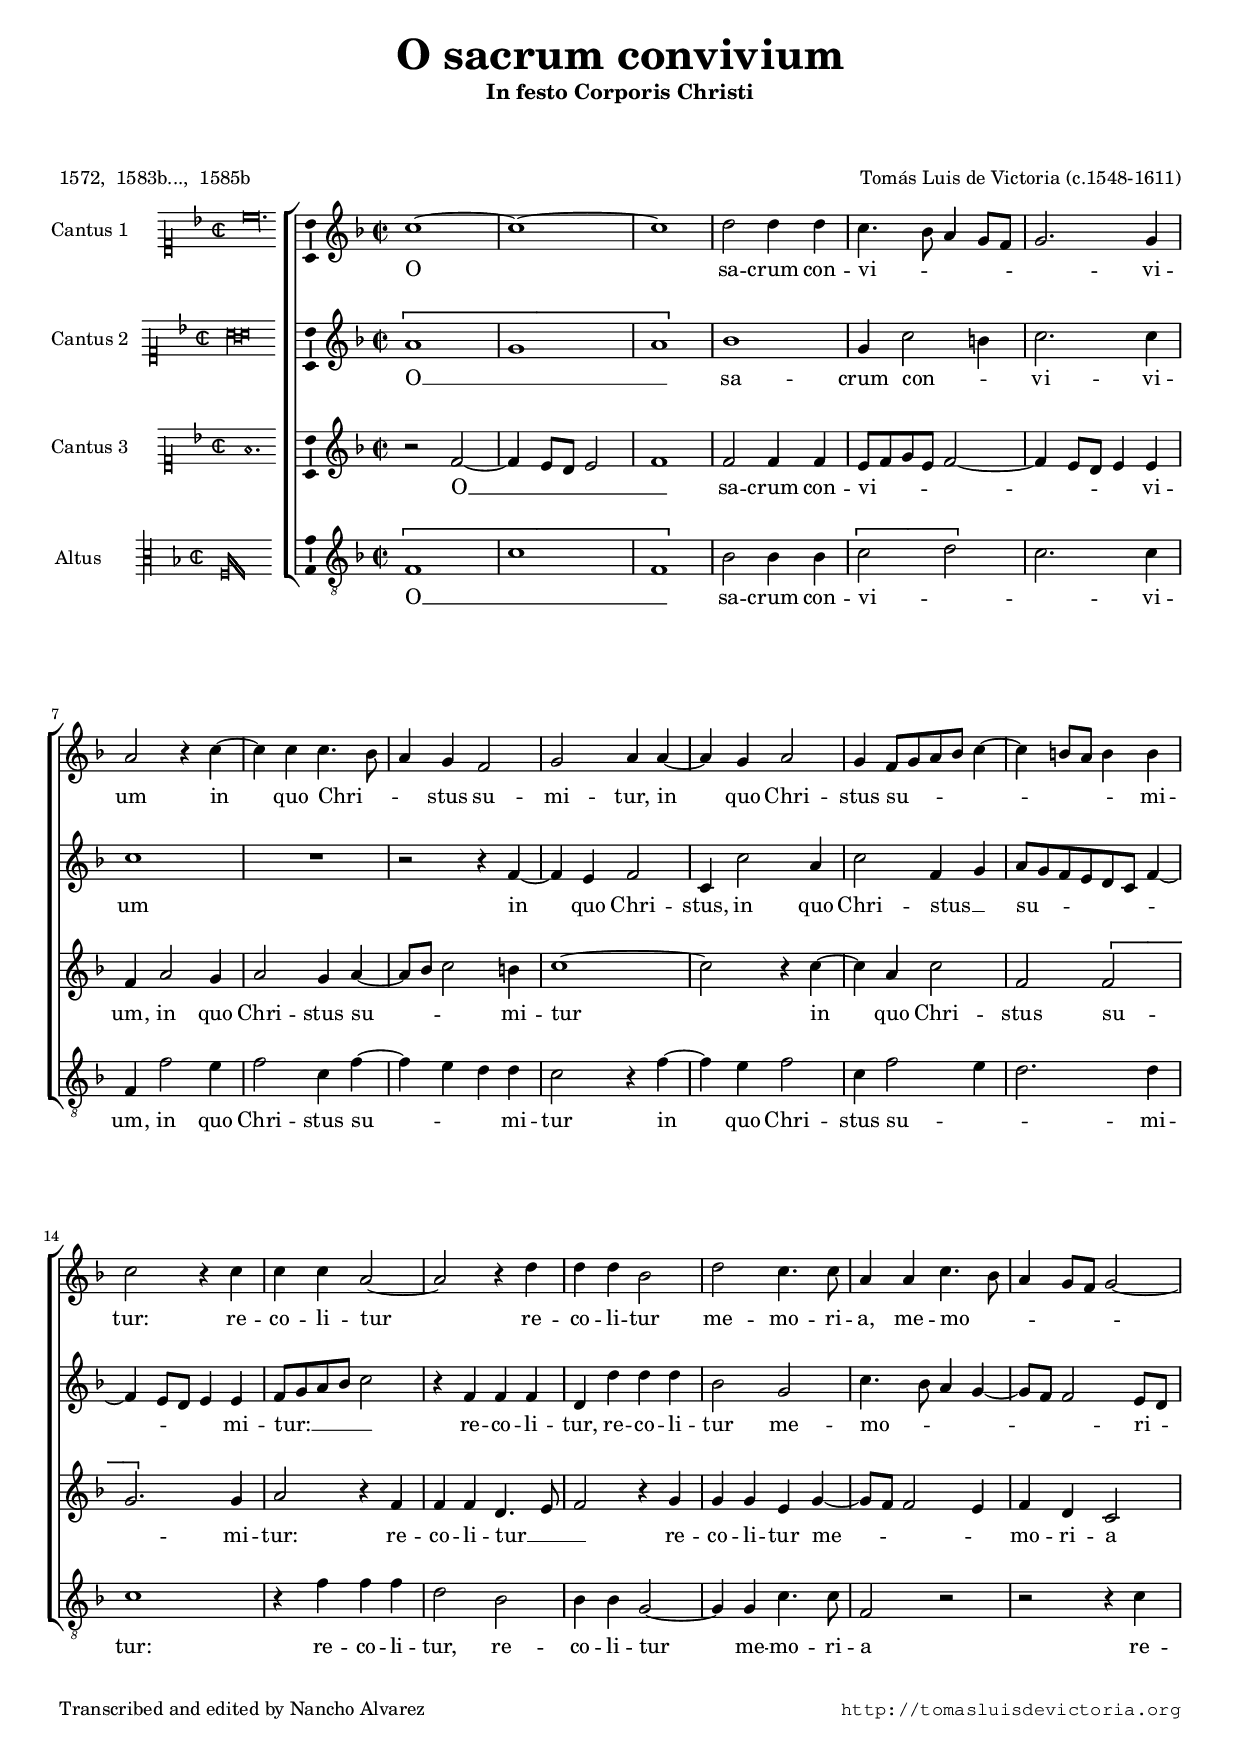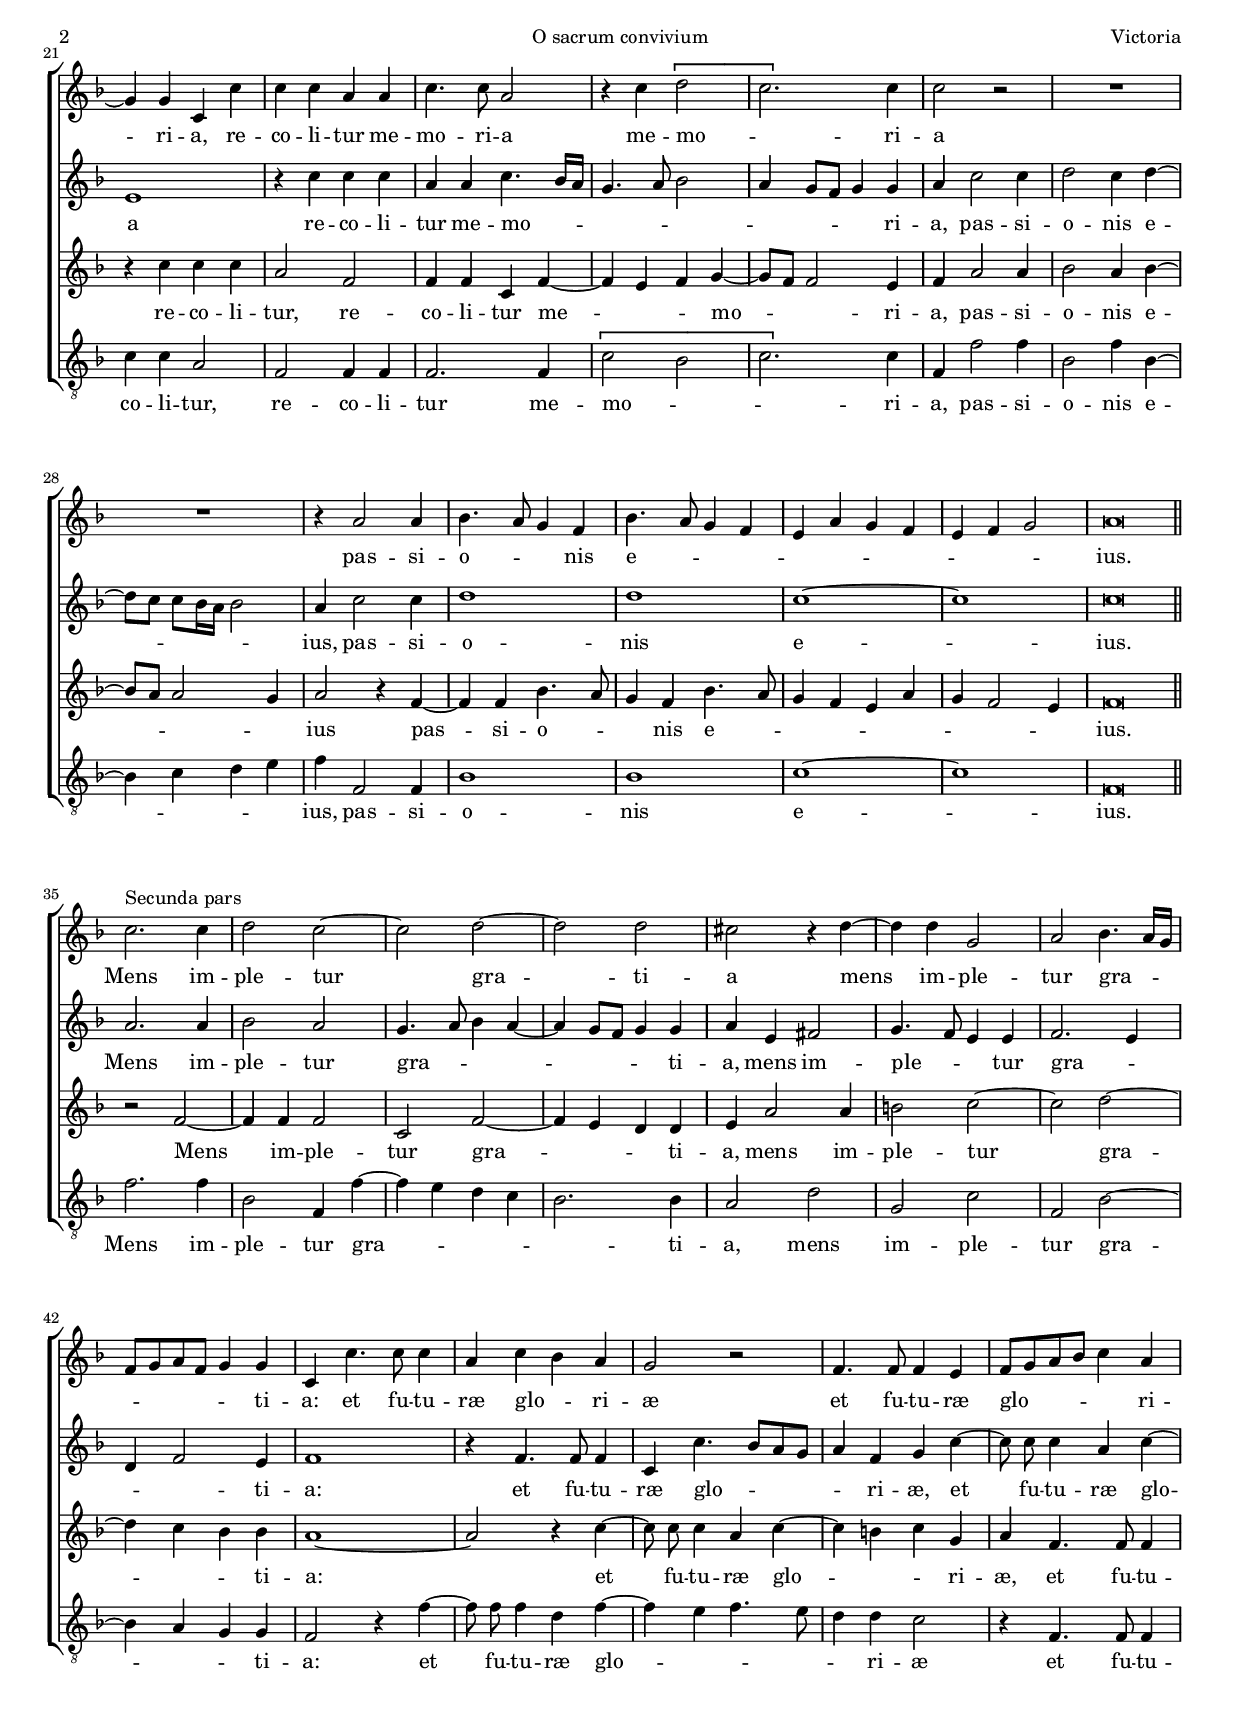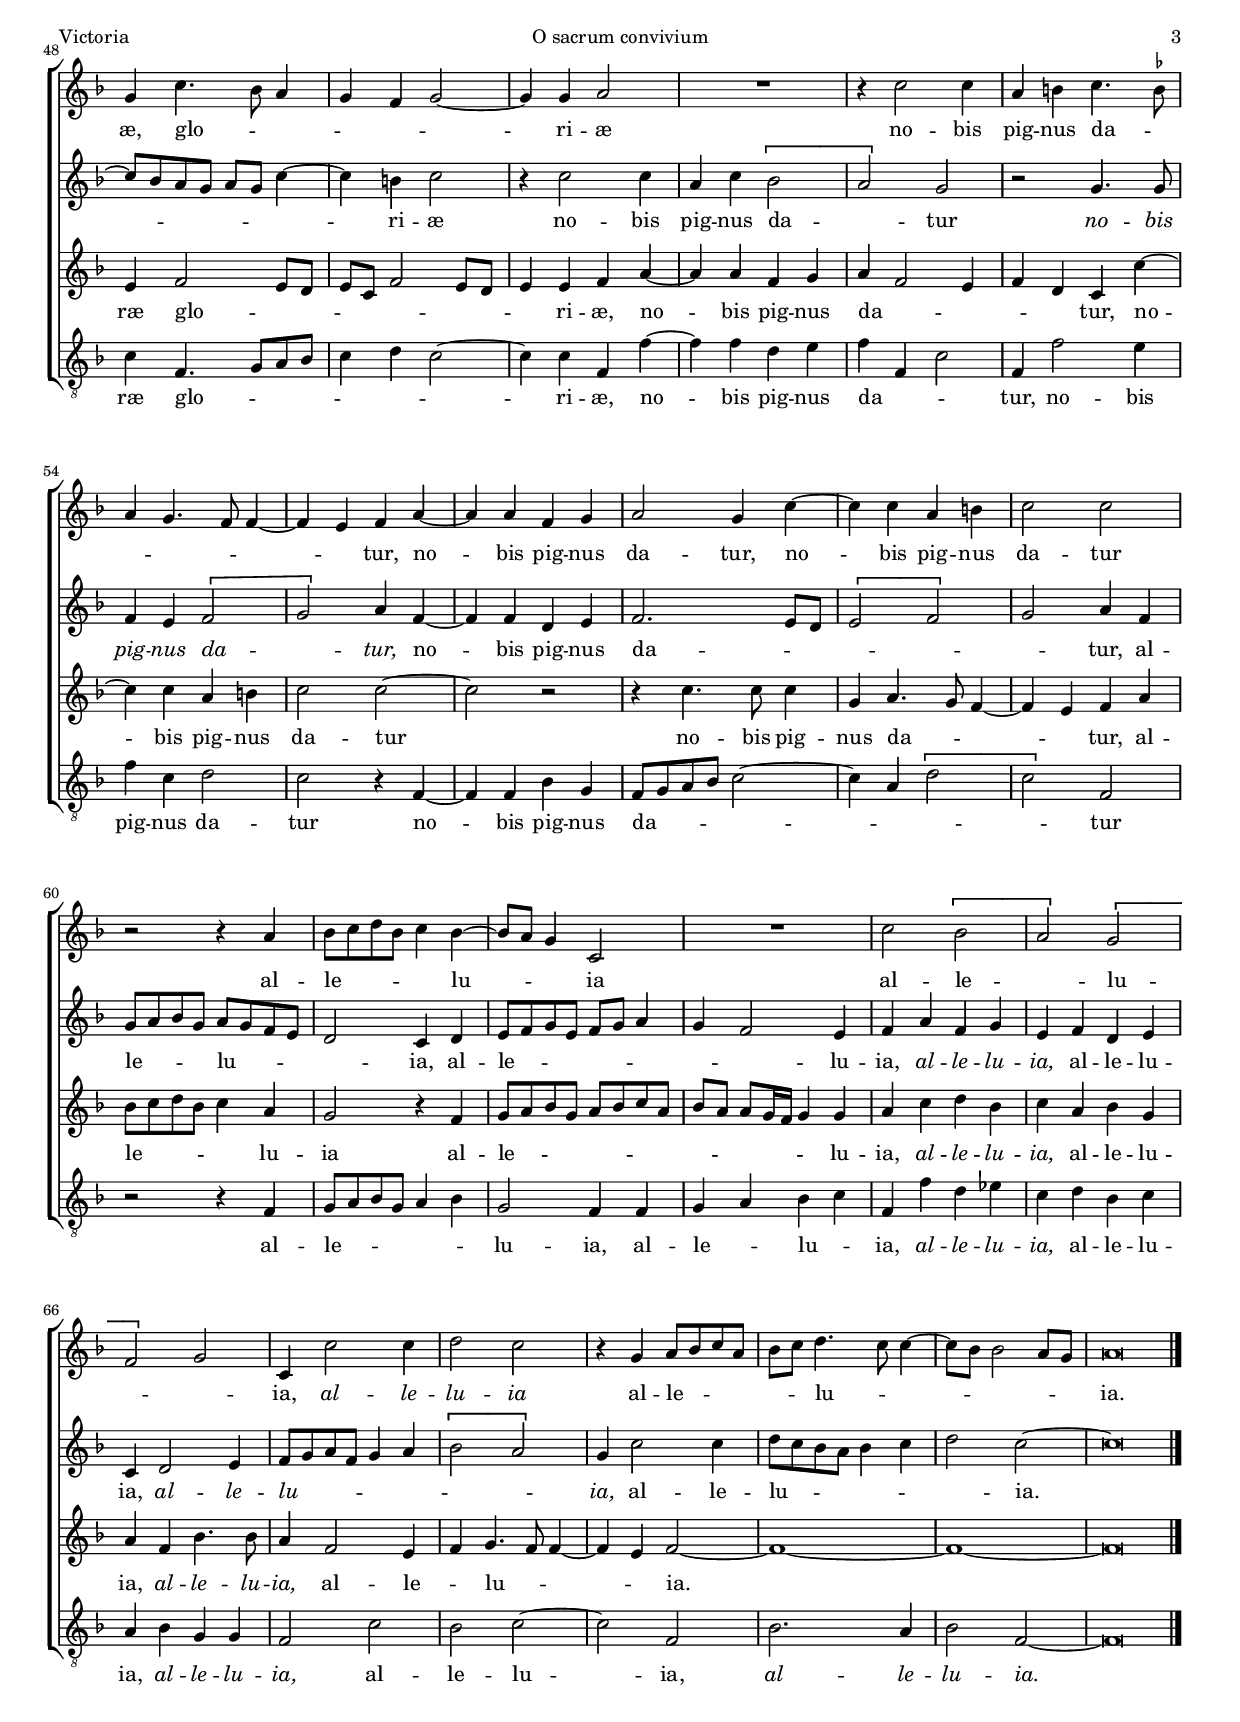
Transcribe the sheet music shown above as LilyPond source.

\version "2.18.0"

#(set-default-paper-size "a4")
#(set-global-staff-size 16.4)
#(ly:set-option 'point-and-click #f)
%mobile -s15.5 -i3.6

italicas=\override LyricText.font-shape = #'italic
rectas=\override LyricText.font-shape = #'upright
ss=\once \set suggestAccidentals = ##t
incipitwidth = 20
mtempo={\tempo 4 = 100}
mtempob={\tempo 4 = 50}

htitle="O sacrum convivium"
hcomposer="Victoria"

\header {
	title=\markup{\fontsize #3 "O sacrum convivium"}
	subtitle="In festo Corporis Christi"
	subsubtitle=\markup{\null \vspace #2 }
	composer="Tomás Luis de Victoria (c.1548-1611)"
        pdfauthor=\composer
	%opus="(-)"
	%poet=\markup{"1572,  1583b,  1585b,  1589a,  1589b,  1603"} % 1572
	poet=\markup{"1572,  1583b...,  1585b"} % 1572
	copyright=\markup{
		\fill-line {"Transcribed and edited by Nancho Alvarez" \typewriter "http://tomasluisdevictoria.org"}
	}
%	tagline=""
}


global={\key d \minor \time 2/2 \skip 1*34 \bar "||" \break
					\skip 1*38 \bar "|."}

cantus={
	c'1 ~ |
	c' ~ |
	c' |
	d'2 d'4 d' |
%5
	c'4. bes8 a4 g8 f |
	g2. g4 |
	a2 r4 c' ~ |
	c' c' c'4. bes8 |
	a4 g f2 |
%10
	g a4 a ~ |
	a g a2 |
	g4  f8[ g a bes] c'4 ~ |
	c' b8 a b4 b |
	c'2 r4 c' |
%15
	c' c' a2 ~ |
	a r4 d' |
	d' d' bes2 |
	d' c'4. c'8 |
	a4 a c'4. bes8 |
%20
	a4 g8 f g2 ~ |
	g4 g c c' |
	c' c' a a |
	c'4. c'8 a2 |
	r4 c' \[d'2 |
%25
	c'2.\] c'4 |
	c'2 r |
	R1*4/4 |
	R1*4/4 |
	r4 a2 a4 |
%30
	bes4. a8 g4 f |
	bes4. a8 g4 f |
	e a g f |
	e f g2 |
	a\breve*1/2 |
%35
	\once \override TextScript.padding = #1.0
        s4*0^\markup{"Secunda pars"}
        c'2. c'4 |
	d'2 c' ~ |
	c' d' ~ |
	d' d' |
	cis' r4 d' ~ |
%40
	d' d' g2 |
	a bes4. a16 g |
	f8 g a f g4 g |
	c c'4. c'8 c'4 |
	a c' bes a |
%45
	g2 r |
	f4. f8 f4 e |
	f8 g a bes c'4 a |
	g c'4. bes8 a4 |
	g f g2 ~ |
%50
	g4 g a2 |
	R1*4/4 |
	r4 c'2 c'4 |
	a b c'4. \ss bes8 |
	a4 g4. f8 f4 ~ |
%55
	f e f a ~ |
	a a f g |
	a2 g4 c' ~ |
	c' c' a b |
	c'2 c' |
%60
	r r4 a |
	bes8 c' d' bes c'4 bes ~ |
	bes8 a g4 c2 |
	R1*4/4 |
	c'2 \[bes |
%65
	a\] \[g |
	f\] g |
	c4 c'2 c'4 |
	d'2 c' |
	r4 g a8 bes c' a |
%70
	bes c' d'4. c'8 c'4 ~ |
	c'8 bes bes2 a8 g |
	a\breve*1/2
}

altus={
	\[a1 |
	g |
	a\] |
	bes |
%5
	g4 c'2 b4 |
	c'2. c'4 |
	c'1 |
	R1*4/4 |
	r2 r4 f ~ |
%10
	f e f2 |
	c4 c'2 a4 |
	c'2 f4 g |
	a8[ g f e d c] f4 ~ |
	f e8 d e4 e |
%15
	f8 g a bes c'2 |
	r4 f f f |
	d d' d' d' |
	bes2 g |
	c'4. bes8 a4 g ~ |
%20
	g8 f f2 e8 d |
	e1 |
	r4 c' c' c' |
	a a c'4. bes16 a |
	g4. a8 bes2 |
%25
	a4 g8 f g4 g |
	a c'2 c'4 |
	d'2 c'4 d' ~ |
	 d'8[ c']  c'[ bes16 a] bes2 |
	a4 c'2 c'4 |
%30
	d'1 |
	d' |
	c' ~ |
	c' |
	c'\breve*1/2 |
%35
	a2. a4 |
	bes2 a |
	g4. a8 bes4 a ~ |
	a g8 f g4 g |
	a e fis2 |
%40
	g4. f8 e4 e |
	f2. e4 |
	d f2 e4 |
	f1 |
	r4 f4. f8 f4 |
%45
	c c'4. bes8 a g |
	a4 f g c' ~ |
	\set Staff.autoBeaming = ##f
	c'8 c' c'4 a c' ~ |
	\set Staff.autoBeaming = ##t
	c'8 bes a g a g c'4 ~ |
	c' b c'2 |
%50
	r4 c'2 c'4 |
	a c' \[bes2 |
	a\] g |
	r g4. g8 |
	f4 e \[f2 |
%55
	g\] a4 f ~ |
	f f d e |
	f2. e8 d |
	\[e2 f\] |
	g a4 f |
%60
	g8 a bes g a g f e |
	d2 c4 d |
	e8 f g e f g a4 |
	g f2 e4 |
	f a f g |
%65
	e f d e |
	c d2 e4 |
	f8 g a f g4 a |
	\[bes2 a\] |
	g4 c'2 c'4 |
%70
	d'8 c' bes a bes4 c' |
	d'2 c' ~ |
	c'\breve*1/2
}

tenor={
	r2 f ~ |
	f4 e8 d e2 |
	f1 |
	f2 f4 f |
%5
	e8 f g e f2 ~ |
	f4 e8 d e4 e |
	f a2 g4 |
	a2 g4 a ~ |
	a8 bes c'2 b4 |
%10
	c'1 ~ |
	c'2 r4 c' ~ |
	c' a c'2 |
	f \[f |
	g2.\] g4 |
%15
	a2 r4 f |
	f f d4. e8 |
	f2 r4 g |
	g g e g ~ |
	g8 f f2 e4 |
%20
	f d c2 |
	r4 c' c' c' |
	a2 f |
	f4 f c f ~ |
	f e f g ~ |
%25
	g8 f f2 e4 |
	f a2 a4 |
	bes2 a4 bes ~ |
	bes8 a a2 g4 |
	a2 r4 f ~ |
%30
	f f bes4. a8 |
	g4 f bes4. a8 |
	g4 f e a |
	g f2 e4 |
	f\breve*1/2 |
%35
	r2 f ~ |
	f4 f f2 |
	c f ~ |
	f4 e d d |
	e a2 a4 |
%40
	b2 c' ~ |
	c' d' ~ |
	d'4 c' bes bes |
	a1 ~ |
	a2 r4 c' ~ |
%45
	\set Staff.autoBeaming = ##f
	c'8 c' c'4 a c' ~ |
	\set Staff.autoBeaming = ##t
	c' b c' g |
	a f4. f8 f4 |
	e f2 e8 d |
	e c f2 e8 d |
%50
	e4 e f a ~ |
	a a f g |
	a f2 e4 |
	f d c c' ~ |
	c' c' a b |
%55
	c'2 c' ~ |
	c' r |
	r4 c'4. c'8 c'4 |
	g a4. g8 f4 ~ |
	f e f a |
%60
	bes8 c' d' bes c'4 a |
	g2 r4 f |
	g8 a bes g a bes c' a |
	 bes[ a]  a[ g16 f] g4 g |
	a c' d' bes |
%65
	c' a bes g |
	a f bes4. bes8 |
	a4 f2 e4 |
	f g4. f8 f4 ~ |
	f e f2 ~ |
%70
	f1 ~ |
	f ~ |
	f\breve*1/2
}

bassus={
	\[f,1 |
	c |
	f,\] | % en todas las ediciones menos 1572, la ultima nota esta separada de la ligadura
	bes,2 bes,4 bes, |
%5
	\[c2 d\] |
	c2. c4 |
	f, f2 e4 |
	f2 c4 f ~ |
	f e d d |
%10
	c2 r4 f ~ |
	f e f2 |
	c4 f2 e4 |
	d2. d4 |
	c1 |
%15
	r4 f f f |
	d2 bes, |
	bes,4 bes, g,2 ~ |
	g,4 g, c4. c8 |
	f,2 r |
%20
	r r4 c |
	c c a,2 |
	f, f,4 f, |
	f,2. f,4 |
	\[c2 bes, |
%25
	c2.\] c4 | % solo estan ligadas 3 notas en 1585b, en las demas, solo las 2 primeras
	f, f2 f4 |
	bes,2 f4 bes, ~ |
	bes, c d e |
	f f,2 f,4 |
%30
	bes,1 |
	bes, |
	c ~ |
	c |
	f,\breve*1/2 |
%35
	f2. f4 |
	bes,2 f,4 f ~ |
	f e d c |
	bes,2. bes,4 |
	a,2 d |
%40
	g, c |
	f, bes, ~ |
	bes,4 a, g, g, |
	f,2 r4 f ~ |
	\set Staff.autoBeaming = ##f
	f8 f f4 d f ~ |
	\set Staff.autoBeaming = ##t
%45
	f e f4. e8 |
	d4 d c2 |
	r4 f,4. f,8 f,4 |
	c f,4. g,8 a, bes, |
	c4 d c2 ~ |
%50
	c4 c f, f ~ |
	f f d e |
	f f, c2 |
	f,4 f2 e4 |
	f c d2 |
%55
	c r4 f, ~ |
	f, f, bes, g, |
	f,8 g, a, bes, c2 ~ |
	c4 a, \[d2 |
	c\] f, |
%60
	r r4 f, |
	g,8 a, bes, g, a,4 bes, |
	g,2 f,4 f, |
	g, a, bes, c |
	f, f d ees |
%65
	c d bes, c |
	a, bes, g, g, |
	f,2 c |
	bes, c ~ |
	c f, |
%70
	bes,2. a,4 |
	bes,2 f, ~ |
	f,\breve*1/2
}

textocantus=\lyricmode{
O _ _ sa -- crum con -- vi -- _ _ _ _ _ vi -- um
in _ quo Chri -- _ _ stus su -- mi -- tur,
in _ quo Chri -- stus su -- _ _ _ _ _ _ _ _ mi -- tur:
re -- co -- li -- tur _
re -- co -- li -- tur
me -- mo -- ri -- a,
me -- mo -- _ _ _ _ _ _ ri -- a,
re -- co -- li -- tur
me -- mo -- ri -- a
me -- mo -- _ ri -- a
pas -- si -- o -- _ _ nis e -- _ _ _ _ _ _ _ _ _ _ ius.
Mens im -- ple -- tur _
gra -- _ ti -- a
mens _ im -- ple -- tur gra -- _ _ _ _ _ _ _ ti -- a:
et fu -- tu -- ræ glo -- _ ri -- æ % 1572 glo -- ri -- _ e
et fu -- tu -- ræ glo -- _ _ _ _ ri -- æ,
glo -- _ _ _ _ _ _ ri -- æ
no -- bis pig -- nus da -- _ _ _ _ _ _ _ tur, % Nobis
no -- _ bis pig -- nus da -- tur,
no -- _ bis pig -- nus da -- tur
al -- le -- _ _ _ _ lu -- _ _ _ ia
al -- le -- _ lu -- _ _ ia,
\italicas al -- le -- lu -- ia \rectas
al -- le -- _ _ _ _ _ lu -- _ _ _ _ _ _ _ ia. % en 1603 ia. __ _ _ 
}

textoaltus=\lyricmode{
O __ _ _ sa -- crum con -- _ vi -- vi -- um
in  _ quo Chri -- stus, 
in quo Chri -- stus __ _ su -- _ _ _ _ _ _ _ _ _ _ mi -- tur: __ _ _ _ _ 
re -- co -- li -- tur,
re -- co -- li -- tur
me -- mo -- _ _ _ _ _ _ ri -- _ a
re -- co -- li -- tur me -- mo -- _ _ _ _ _ _ _ _ _ ri -- a,
pas -- si -- o -- nis e -- _ _ _ _ _ _ ius,
pas -- si -- o -- nis
e -- _ ius.
Mens im -- ple -- tur
gra -- _ _ _ _ _ _ _ ti -- a,
mens im -- ple -- _ _ tur gra -- _ _ _ ti -- a:
et fu -- tu -- ræ glo -- _ _ _ _ ri -- æ,
et  _ fu -- tu -- ræ glo -- _ _ _ _ _ _ _ _ ri -- æ
no -- bis
pig -- nus da -- _ tur
\italicas no -- bis pig -- nus da -- _ tur,
\rectas no -- _ bis pig -- nus da -- _ _ _ _  _ tur,
al -- le -- _ _ _ lu -- _ _ _ _ ia,
al -- le -- _ _ _ _ _ _ _ _ lu -- ia,
\italicas al -- le -- lu -- ia, \rectas al -- le -- lu -- ia,
\italicas al -- le -- lu -- _ _ _ _ _ _ _ ia, \rectas
al -- le -- lu -- _ _ _ _ _ _ ia. _
}

textotenor=\lyricmode{
O __ _ _ _ _ _  sa -- crum con -- vi -- _ _ _ _ _ _ _ _ vi -- um,
in quo Chri -- stus su --  _ _ _  mi -- tur _
in _ quo Chri -- stus su -- _ mi -- tur:
re -- co -- li -- tur __ _ _ 
re -- co -- li -- tur me -- _ _ _ _ mo -- ri -- a
re -- co -- li -- tur, re -- co -- li -- tur me -- _ _ _ mo -- _ _ _ ri -- a,
pas -- si -- o -- nis e -- _ _ _ _ ius
pas -- _ si -- o -- _ _ nis e -- _ _ _ _ _ _ _ _ ius.
Mens _ im -- ple -- tur gra -- _ _ _ ti -- a, mens im -- ple -- tur _
gra -- _ _ _ ti -- a: _
et _ fu -- tu -- ræ glo -- _ _ _ ri -- æ, 
et fu -- tu -- ræ glo -- _ _ _ _ _ _ _ _ ri -- æ, no -- _ bis
pig -- nus da -- _ _ _ _ tur,
no -- _ bis pig -- nus da -- tur _
no -- bis pig -- nus da -- _ _ _ _ tur,
al -- le -- _ _ _ _ lu -- ia
al -- le -- _ _ _ _ _ _ _ _ _ _ _ _ _ lu -- ia,
\italicas al -- le -- lu -- ia, \rectas
al -- le -- lu -- ia, 
\italicas al -- le -- lu -- ia, \rectas
al -- le -- _ lu -- _ _ _ _ ia. _ _ _  % distinto en otras ediciones
}

textobassus=\lyricmode{
O __ _ _ sa -- crum con -- vi -- _ _ vi -- um,
in quo Chri -- stus su -- _ _ _ mi -- tur
in _ quo Chri -- stus su -- _ _ mi -- tur:
re -- co -- li -- tur,
re -- co -- li -- tur _
me -- mo -- ri -- a
re -- co -- li -- tur,
re -- co -- li -- tur me -- mo -- _ _ ri -- a,
pas -- si -- o -- nis e -- _ _ _ _ ius,
pas -- si -- o -- nis
e -- _ ius.
Mens im -- ple -- tur 
gra -- _ _ _ _ _ ti -- a,
mens im -- ple -- tur gra -- _ _ _ ti -- a:
et _ fu -- tu -- ræ glo -- _ _ _ _ _ ri -- æ
et fu -- tu -- ræ glo -- _ _ _ _ _ _ _ ri -- æ,
no -- _ bis pig -- nus da -- _ _ tur,
no -- bis pig -- nus da -- tur
no -- _ bis pig -- nus da -- _ _ _ _ _ _ _ _ tur
al -- le -- _ _ _ _ _ lu -- ia,
al -- le -- _ lu -- _ ia,
\italicas al -- le -- lu -- ia, \rectas
al -- le -- lu -- ia,
\italicas al -- le -- lu -- ia, \rectas
al -- le -- lu -- _ ia,
\italicas al -- le -- lu -- ia. _

}


incipitcantus=\markup{
	\score{
		{ 
		\set Staff.instrumentName="Cantus 1     "
		\override NoteHead.style = #'neomensural
		\override Staff.TimeSignature.style = #'neomensural
		\cadenzaOn 
		\clef "petrucci-c1"
		\key f \major
		\time 2/2
                c''\longa.*1/4
		} 

	\layout { line-width=\incipitwidth indent = 0 }
	}
}

incipitaltus=\markup{
	\score{
		{ 
		\set Staff.instrumentName="Cantus 2  "
		\override NoteHead.style = #'neomensural 
		\override Staff.TimeSignature.style = #'neomensural
		\cadenzaOn 
		\clef "petrucci-c1"
		\key f \major
		\time 2/2
                \[a'\breve*1/4 g' a'\]
		} 
\layout {
       \context {\Voice
               \remove Ligature_bracket_engraver
               \consists Mensural_ligature_engraver
       }
       line-width=\incipitwidth
       indent = 0
}
	\layout { line-width=\incipitwidth indent = 0 }
	}
}


incipittenor=\markup{
	\score{
		{ 
		\set Staff.instrumentName="Cantus 3     "
		\override NoteHead.style = #'neomensural 
		\override Staff.TimeSignature.style = #'neomensural
		\cadenzaOn 
		\clef "petrucci-c1"
		\key f \major
		\time 2/2
                 f'1.
		} 
	\layout { line-width=\incipitwidth indent=0 }
	}
}

incipitbassus=\markup{
	\score{
		{ 
		\set Staff.instrumentName="Altus      "
		\override NoteHead.style = #'neomensural
		\override Staff.TimeSignature.style = #'neomensural
		\cadenzaOn 
		\clef "petrucci-c3"
		\key f \major
		\time 2/2
                \[f\breve*1/4 c' f\]
		} 
                \layout {
       \context {\Voice
               \remove Ligature_bracket_engraver
               \consists Mensural_ligature_engraver
       }
       line-width=\incipitwidth
       indent = 0
}
}
}

%\layout {
%       \context {\Voice
%               \remove Ligature_bracket_engraver
%               \consists Mensural_ligature_engraver
%       }
%       line-width=\incipitwidth
%       indent = 0
%}

\score {\transpose c c'{
\new ChoirStaff<<

	\new Staff <<\global
	\new Voice="v1" {
		\set Staff.instrumentName=\incipitcantus
		\clef "treble"
		\cantus }
	\new Lyrics \lyricsto "v1" {\textocantus }
	>>

	\new Staff <<\global
	\new Voice="v2" {
		\set Staff.instrumentName=\incipitaltus
		\clef "treble"
		\altus }
	\new Lyrics \lyricsto "v2" {\textoaltus }
	>>
	
	\new Staff <<\global
	\new Voice="v3" {
		\set Staff.instrumentName=\incipittenor
		\clef "treble"
		\tenor }
	\new Lyrics \lyricsto "v3" {\textotenor }
	>>

	\new Staff <<\global
	\new Voice="v4" {
		\set Staff.instrumentName=\incipitbassus
		\clef "G_8"
		\bassus }
	\new Lyrics \lyricsto "v4" {\textobassus }
	>>
	
>>

	} % transpose

\layout{ 
	\context {\Lyrics 
		\override VerticalAxisGroup.staff-affinity = #UP
		\override VerticalAxisGroup.nonstaff-relatedstaff-spacing =
			#'((basic-distance . 0) (minimum-distance . 0) (padding . 1))
		\override LyricText.font-size = #1.2
		\override LyricHyphen.minimum-distance = #0.5
	}
	\context {\Score 
		tempoHideNote = ##t
		\override BarNumber.padding = #2 
	}
	\context {\Voice 
		melismaBusyProperties = #'()
		%autoBeaming = ##f
	}
	\context {\Staff 
                %\RemoveEmptyStaves
                %\override VerticalAxisGroup.remove-first = ##t
		\override VerticalAxisGroup.staff-staff-spacing =
			#'((basic-distance . 11) (minimum-distance . 0) (padding . 1))
		\consists Ambitus_engraver 
		\override LigatureBracket.padding = #1
	}
}

%\midi { \mtempo }

}


\paper{
	evenHeaderMarkup=\markup  \fill-line { \fromproperty #'page:page-number-string \htitle \hcomposer }
	oddHeaderMarkup= \markup  \fill-line { \on-the-fly #not-first-page \hcomposer \on-the-fly #not-first-page \htitle \on-the-fly #not-first-page \fromproperty #'page:page-number-string }
	%system-count=13
	%page-count = 8
	ragged-last-bottom = ##f
	indent=4.0\cm
	system-system-spacing =
	#'((basic-distance . 20) (minimum-distance . 0) (padding . 5))
	top-system-spacing = % header
	#'((basic-distance . 8) (minimum-distance . 0) (padding . 0))
	last-bottom-spacing = % footer
	#'((basic-distance . 12) (minimum-distance . 0) (padding . 0))
        markup-system-spacing.padding = #1.5
}
